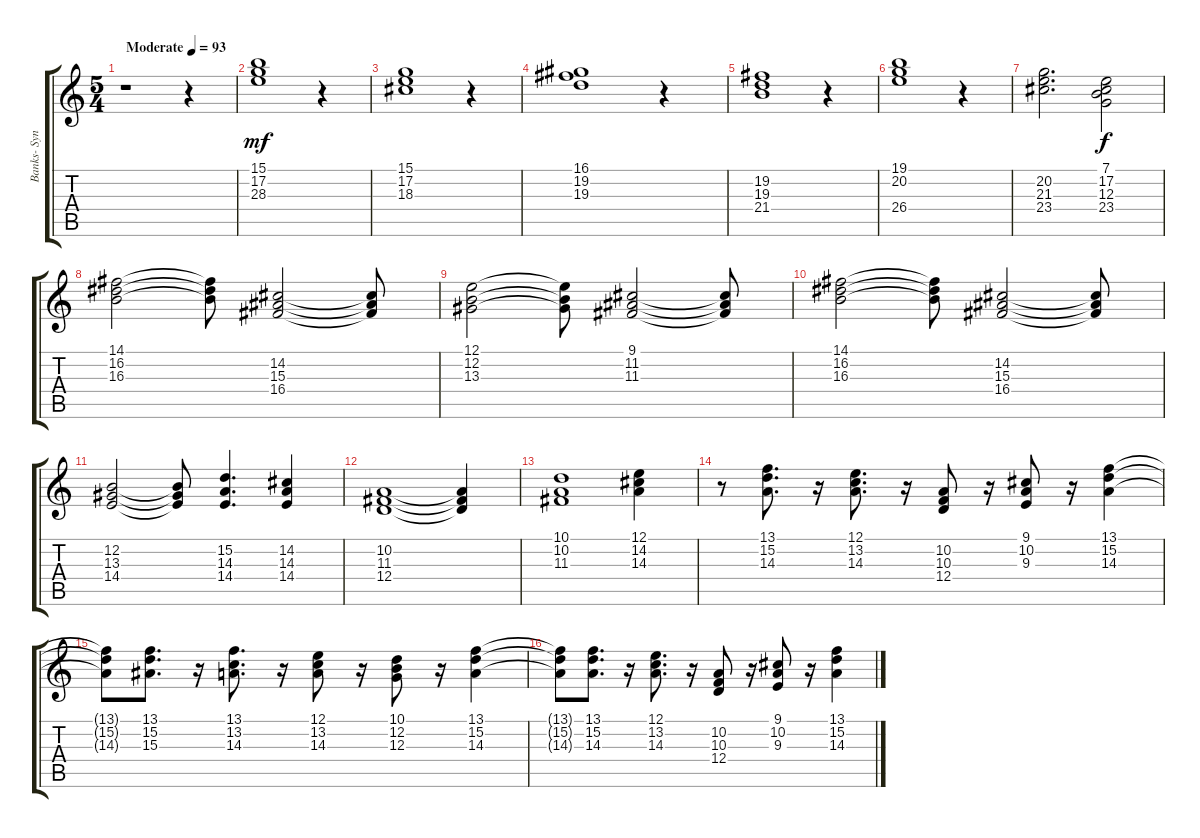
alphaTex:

\track ("Banks- Synth2" "Banks- Syn") {instrument pad2warm}
\staff {score tabs}
\tuning (E4 B3 G3 D3 A2 E2) {hide}
\ts (5 4)
\tempo (93 "Moderate")
\clef g2
\ks c
r.1{dy mf instrument pad2warm} r.4 |
(15.1 17.2 28.3).1 r.4 |
(15.1 17.2 18.3).1 r.4 |
(16.1 19.2 19.3).1 r.4 |
(19.2 19.3 21.4).1 r.4 |
(19.1 20.2 26.4).1 r.4 |
(20.2 21.3 23.4).2{d} (7.1 17.2 12.3 23.4).2{dy f} |
(14.1 16.2 16.3).2{instrument drawbarorgan} (14.1{t} 16.2{t} 16.3{t}).8 (14.2 15.3 16.4).2 (14.2{t} 15.3{t} 16.4{t}).8 |
(12.1 12.2 13.3).2 (12.1{t} 12.2{t} 13.3{t}).8 (9.1 11.2 11.3).2 (9.1{t} 11.2{t} 11.3{t}).8 |
(14.1 16.2 16.3).2 (14.1{t} 16.2{t} 16.3{t}).8 (14.2 15.3 16.4).2 (14.2{t} 15.3{t} 16.4{t}).8 |
(12.2 13.3 14.4).2 (12.2{t} 13.3{t} 14.4{t}).8 (15.2 14.3 14.4).4{d} (14.2 14.3 14.4).4 |
(10.2 11.3 12.4).1 (10.2{t} 11.3{t} 12.4{t}).4 |
(10.1 10.2 11.3).1 (12.1 14.2 14.3).4 |
r.8 (13.1 15.2 14.3).8{d} r.16 (12.1 13.2 14.3).8{d} r.16 (10.2 10.3 12.4).8 r.16 (9.1 10.2 9.3).8 r.16 (13.1 15.2 14.3).4 |
(13.1{t} 15.2{t} 14.3{t}).8 (13.1 15.2 15.3).8{d} r.16 (13.1 13.2 14.3).8{d} r.16 (12.1 13.2 14.3).8 r.16 (10.1 12.2 12.3).8 r.16 (13.1 15.2 14.3).4 |
(13.1{t} 15.2{t} 14.3{t}).8 (13.1 15.2 14.3).8{d} r.16 (12.1 13.2 14.3).8{d} r.16 (10.2 10.3 12.4).8 r.16 (9.1 10.2 9.3).8 r.16 (13.1 15.2 14.3).4
